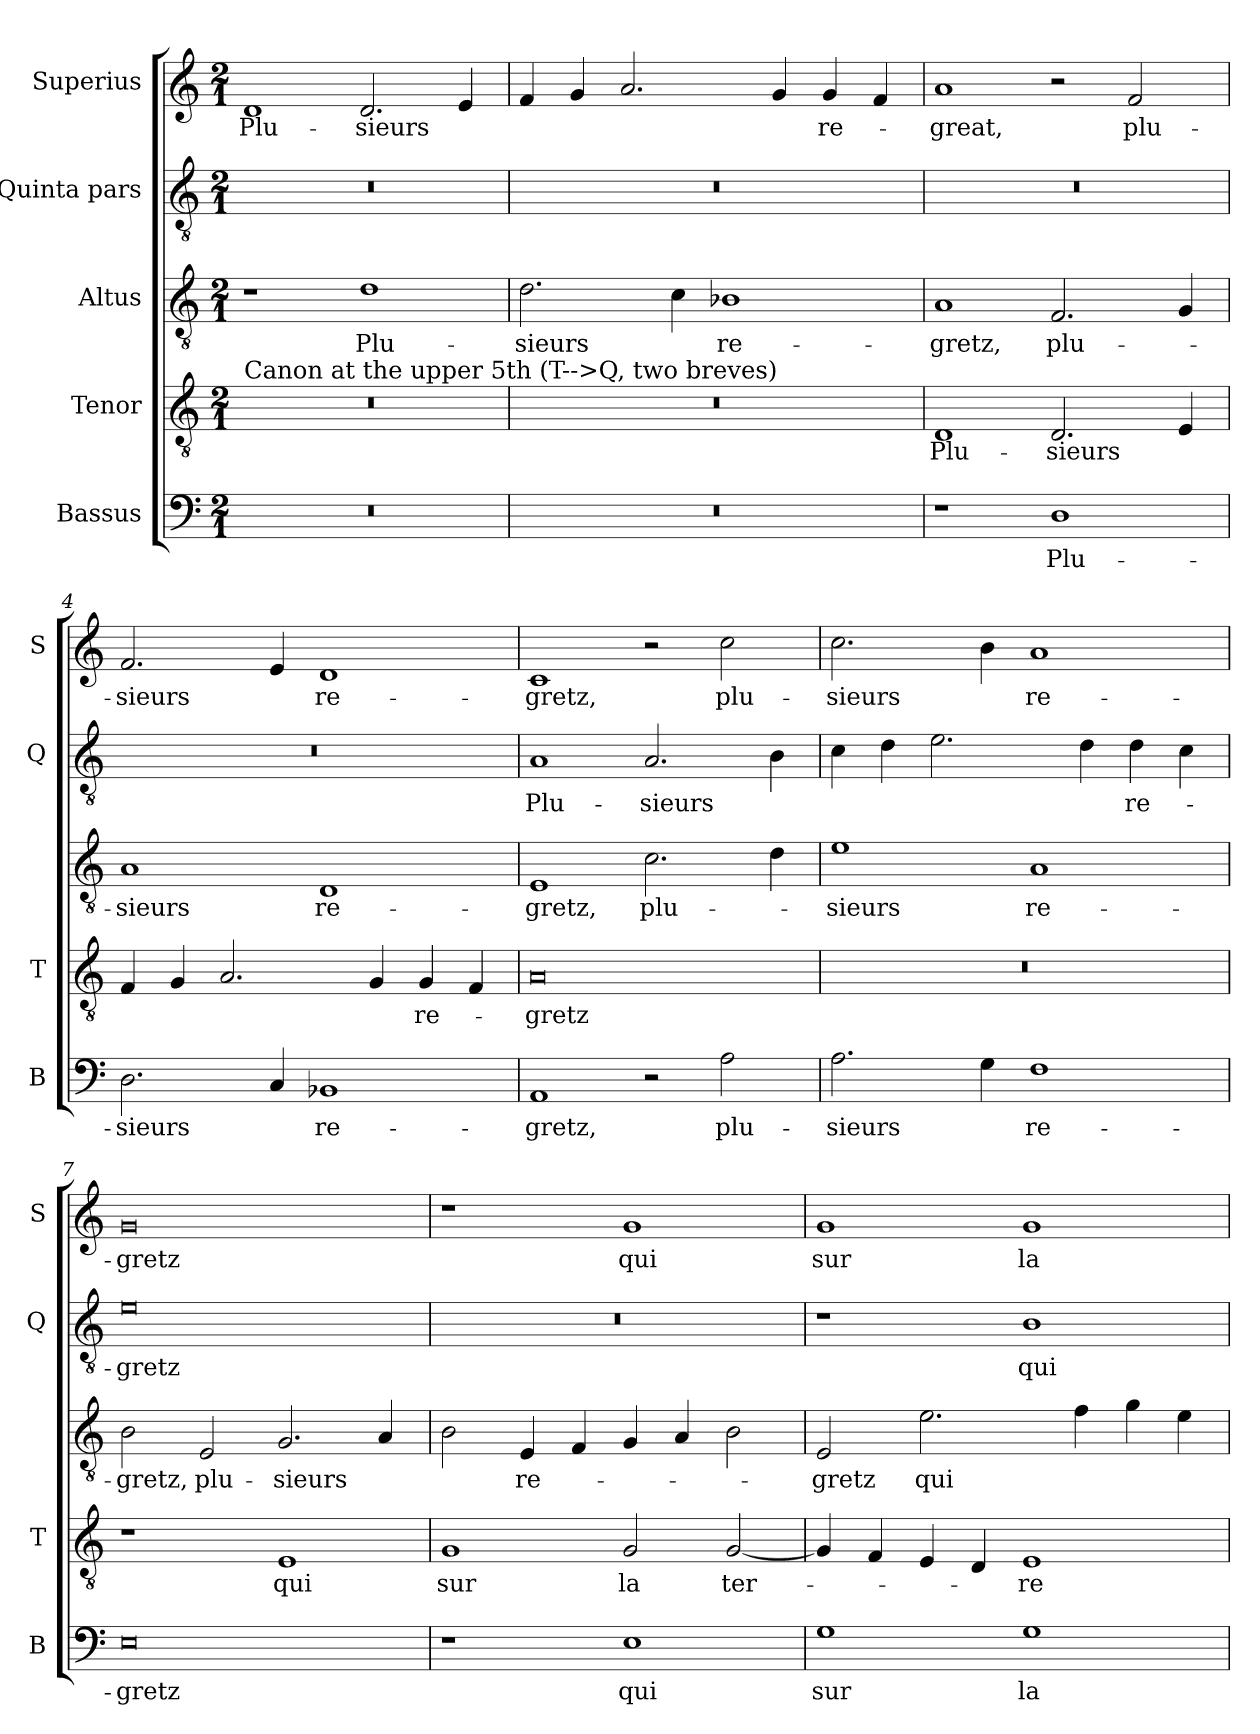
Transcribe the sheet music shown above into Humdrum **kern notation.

**kern	**text	**kern	**text	**kern	**text	**kern	**text	**kern	**text
*part5	*part5	*part4	*part4	*part3	*part3	*part2	*part2	*part1	*part1
*staff5	*staff5	*staff4	*staff4	*staff3	*staff3	*staff2	*staff2	*staff1	*staff1
*I"Bassus	*	*I"Tenor	*	*I"Altus	*	*I"Quinta pars	*	*I"Superius	*
*I'B	*	*I'T	*	*	*	*I'Q	*	*I'S	*
*clefF4	*	*clefGv2	*	*clefGv2	*	*clefGv2	*	*clefG2	*
*k[]	*	*k[]	*	*k[]	*	*k[]	*	*k[]	*
*M2/1	*	*M2/1	*	*M2/1	*	*M2/1	*	*M2/1	*
=1	=1	=1	=1	=1	=1	=1	=1	=1	=1
!	!	!LO:TX:a:t=Canon at the upper 5th (T-->Q, two breves)	!	!	!	!	!	!	!
0r	.	0r	.	1r	.	0r	.	1d	Plu-
.	.	.	.	1d	Plu-	.	.	2.d/	-sieurs
.	.	.	.	.	.	.	.	4e/	.
=2	=2	=2	=2	=2	=2	=2	=2	=2	=2
0r	.	0r	.	2.d\	-sieurs	0r	.	4f/	.
.	.	.	.	.	.	.	.	4g/	.
.	.	.	.	.	.	.	.	2.a/	.
.	.	.	.	4c\	.	.	.	.	.
.	.	.	.	1B-X	re-	.	.	.	.
.	.	.	.	.	.	.	.	4g/	.
.	.	.	.	.	.	.	.	4g/	re-
.	.	.	.	.	.	.	.	4f/	.
=3	=3	=3	=3	=3	=3	=3	=3	=3	=3
1r	.	1D	Plu-	1A	-gretz,	0r	.	1a	-great,
1D	Plu-	2.D	-sieurs	2.F/	plu-	.	.	2r	.
.	.	.	.	.	.	.	.	2f/	plu-
.	.	4E	.	4G/	.	.	.	.	.
=4	=4	=4	=4	=4	=4	=4	=4	=4	=4
2.D\	-sieurs	4F	.	1A	-sieurs	0r	.	2.f/	-sieurs
.	.	4G	.	.	.	.	.	.	.
.	.	2.A	.	.	.	.	.	.	.
4C/	.	.	.	.	.	.	.	4e/	.
1BB-X	re-	.	.	1D	re-	.	.	1d	re-
.	.	4G	.	.	.	.	.	.	.
.	.	4G	re-	.	.	.	.	.	.
.	.	4F	.	.	.	.	.	.	.
=5	=5	=5	=5	=5	=5	=5	=5	=5	=5
1AA	-gretz,	0A	-gretz	1E	-gretz,	1A	Plu-	1c	-gretz,
2r	.	.	.	2.c\	plu-	2.A/	-sieurs	2r	.
2A\	plu-	.	.	.	.	.	.	2cc\	plu-
.	.	.	.	4d\	.	4B\	.	.	.
=6	=6	=6	=6	=6	=6	=6	=6	=6	=6
2.A\	-sieurs	0r	.	1e	-sieurs	4c\	.	2.cc\	-sieurs
.	.	.	.	.	.	4d\	.	.	.
.	.	.	.	.	.	2.e\	.	.	.
4G\	.	.	.	.	.	.	.	4b\	.
1F	re-	.	.	1A	re-	.	.	1a	re-
.	.	.	.	.	.	4d\	.	.	.
.	.	.	.	.	.	4d\	re-	.	.
.	.	.	.	.	.	4c\	.	.	.
=7	=7	=7	=7	=7	=7	=7	=7	=7	=7
0E	-gretz	1r	.	2B\	-gretz,	0e	-gretz	0g	-gretz
.	.	.	.	2E/	plu-	.	.	.	.
.	.	1E	qui	2.G/	-sieurs	.	.	.	.
.	.	.	.	4A/	.	.	.	.	.
=8	=8	=8	=8	=8	=8	=8	=8	=8	=8
1r	.	1G	sur	2B\	.	0r	.	1r	.
.	.	.	.	4E/	re-	.	.	.	.
.	.	.	.	4F/	.	.	.	.	.
1E	qui	2G	la	4G/	.	.	.	1g	qui
.	.	.	.	4A/	.	.	.	.	.
.	.	[2G	ter-	2B\	.	.	.	.	.
=9	=9	=9	=9	=9	=9	=9	=9	=9	=9
1G	sur	4G]	.	2E/	-gretz	1r	.	1g	sur
.	.	4F	.	.	.	.	.	.	.
.	.	4E	.	2.e\	qui	.	.	.	.
.	.	4D	.	.	.	.	.	.	.
1G	la	1E	-re	.	.	1B	qui	1g	la
.	.	.	.	4f\	.	.	.	.	.
.	.	.	.	4g\	.	.	.	.	.
.	.	.	.	4e\	.	.	.	.	.
=	=	=	=	=	=	=	=	=	=
*-	*-	*-	*-	*-	*-	*-	*-	*-	*-
